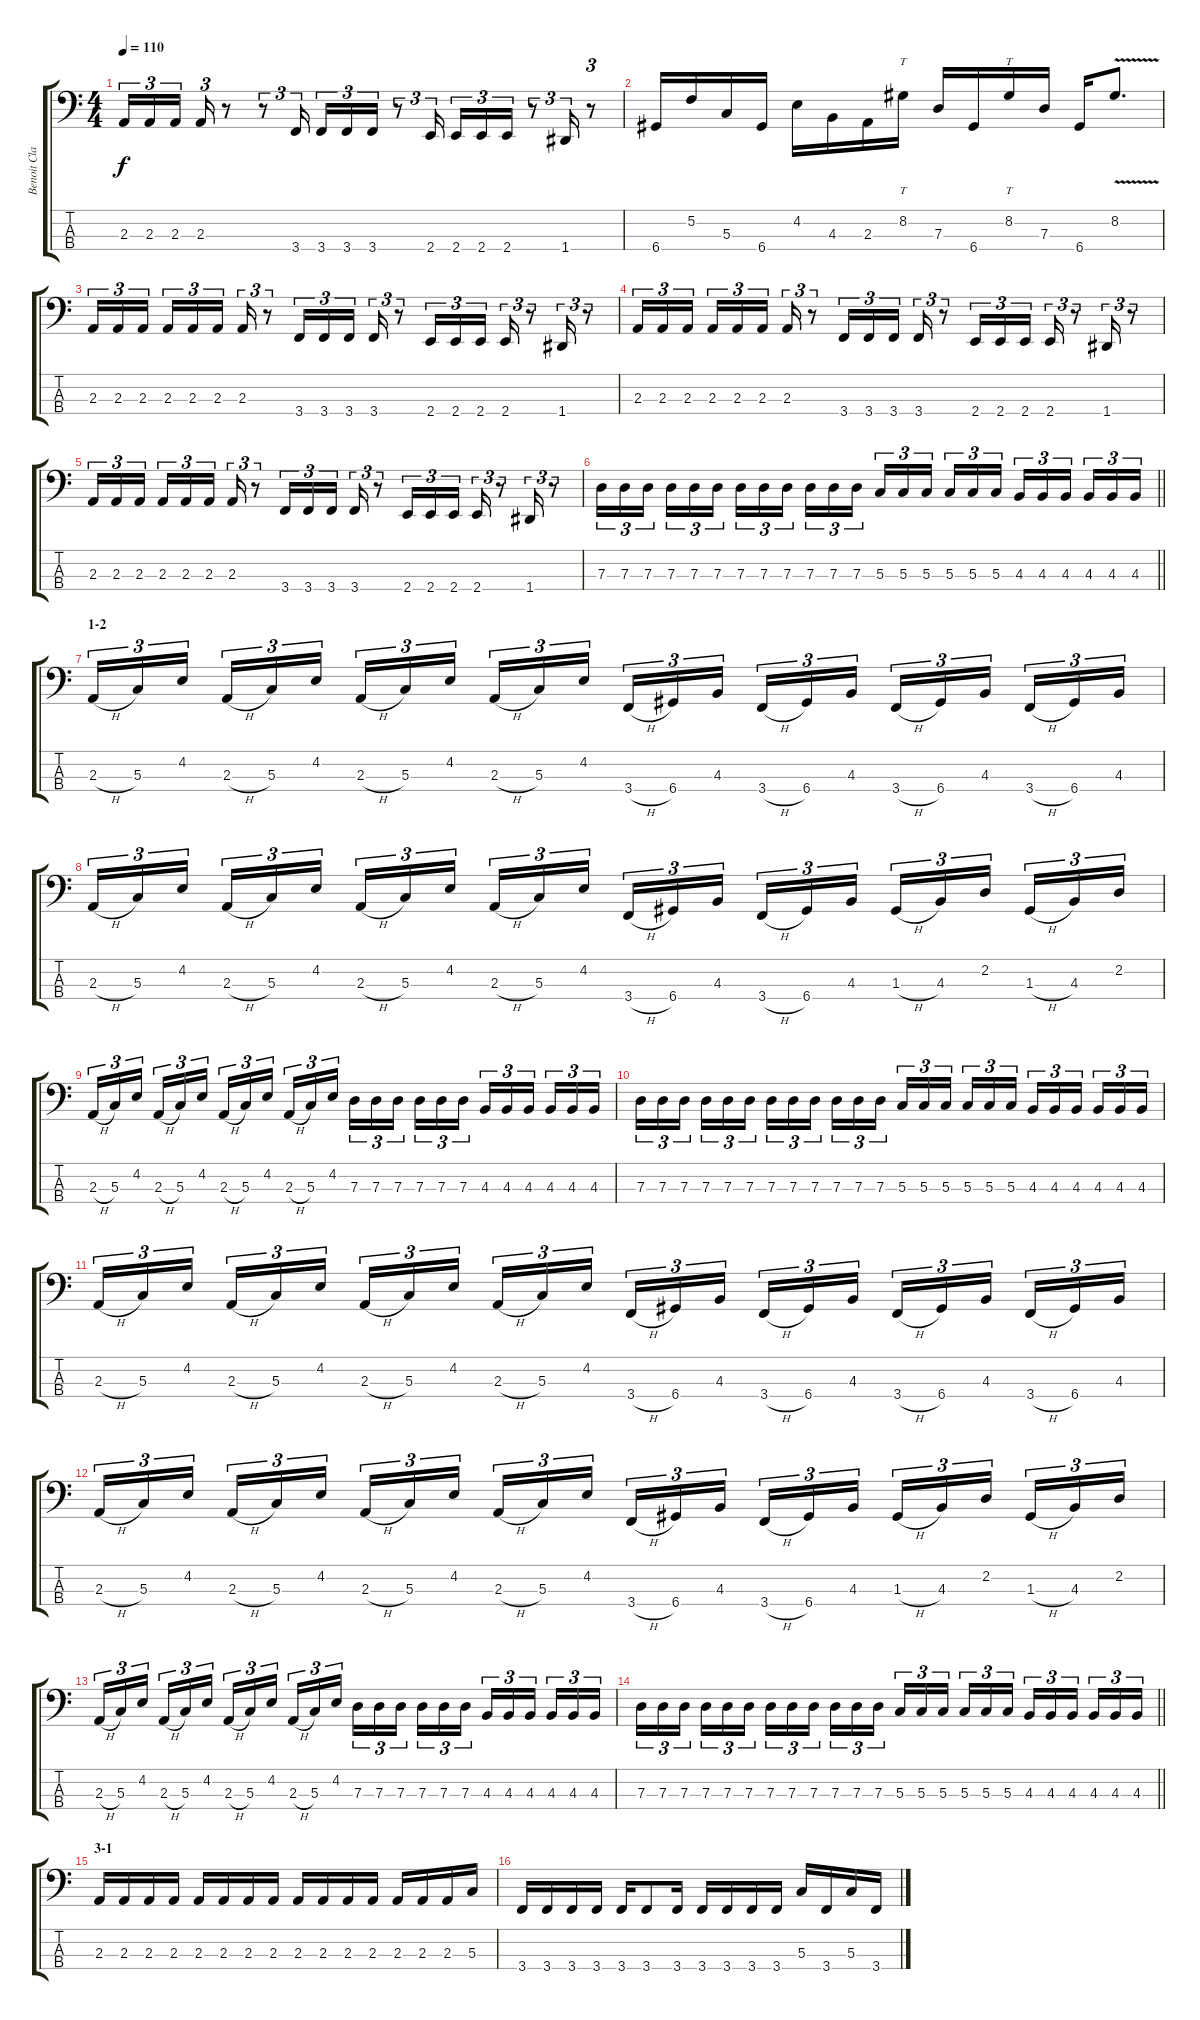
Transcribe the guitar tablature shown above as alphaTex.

\track ("Benoit Claus" "Benoit Cla") {instrument electricbassfinger}
\staff {score tabs}
\tuning (F2 C2 G1 D1) {hide}
\ts (4 4)
\tempo 110
\clef f4
\ks c
2.3.16{tu (3 2) dy f} 2.3.16{tu (3 2)} 2.3.16{tu (3 2) beam splitsecondary} 2.3.16{tu (3 2)} r.8 r.8{tu (3 2)} 3.4.16{tu (3 2) beam splitsecondary} 3.4.16{tu (3 2)} 3.4.16{tu (3 2)} 3.4.16{tu (3 2)} r.8{tu (3 2)} 2.4.16{tu (3 2) beam splitsecondary} 2.4.16{tu (3 2)} 2.4.16{tu (3 2)} 2.4.16{tu (3 2)} r.8{tu (3 2)} 1.4.16{tu (3 2)} r.8{tu (3 2)} |
6.4.16 5.2.16 5.3.16 6.4.16 4.2.16 4.3.16 2.3.16 8.2.16{tt} 7.3.16 6.4.16 8.2.16{tt} 7.3.16 6.4.16 8.2{v}.8{d} |
2.3.16{tu (3 2)} 2.3.16{tu (3 2)} 2.3.16{tu (3 2) beam splitsecondary} 2.3.16{tu (3 2)} 2.3.16{tu (3 2)} 2.3.16{tu (3 2)} 2.3.16{tu (3 2)} r.8{tu (3 2)} 3.4.16{tu (3 2)} 3.4.16{tu (3 2)} 3.4.16{tu (3 2)} 3.4.16{tu (3 2)} r.8{tu (3 2)} 2.4.16{tu (3 2)} 2.4.16{tu (3 2)} 2.4.16{tu (3 2)} 2.4.16{tu (3 2)} r.8{tu (3 2)} 1.4.16{tu (3 2)} r.8{tu (3 2)} |
2.3.16{tu (3 2)} 2.3.16{tu (3 2)} 2.3.16{tu (3 2) beam splitsecondary} 2.3.16{tu (3 2)} 2.3.16{tu (3 2)} 2.3.16{tu (3 2)} 2.3.16{tu (3 2)} r.8{tu (3 2)} 3.4.16{tu (3 2)} 3.4.16{tu (3 2)} 3.4.16{tu (3 2)} 3.4.16{tu (3 2)} r.8{tu (3 2)} 2.4.16{tu (3 2)} 2.4.16{tu (3 2)} 2.4.16{tu (3 2)} 2.4.16{tu (3 2)} r.8{tu (3 2)} 1.4.16{tu (3 2)} r.8{tu (3 2)} |
2.3.16{tu (3 2)} 2.3.16{tu (3 2)} 2.3.16{tu (3 2) beam splitsecondary} 2.3.16{tu (3 2)} 2.3.16{tu (3 2)} 2.3.16{tu (3 2)} 2.3.16{tu (3 2)} r.8{tu (3 2)} 3.4.16{tu (3 2)} 3.4.16{tu (3 2)} 3.4.16{tu (3 2)} 3.4.16{tu (3 2)} r.8{tu (3 2)} 2.4.16{tu (3 2)} 2.4.16{tu (3 2)} 2.4.16{tu (3 2)} 2.4.16{tu (3 2)} r.8{tu (3 2)} 1.4.16{tu (3 2)} r.8{tu (3 2)} |
\barLineRight lightlight
7.3.16{tu (3 2)} 7.3.16{tu (3 2)} 7.3.16{tu (3 2) beam splitsecondary} 7.3.16{tu (3 2)} 7.3.16{tu (3 2)} 7.3.16{tu (3 2)} 7.3.16{tu (3 2)} 7.3.16{tu (3 2)} 7.3.16{tu (3 2) beam splitsecondary} 7.3.16{tu (3 2)} 7.3.16{tu (3 2)} 7.3.16{tu (3 2)} 5.3.16{tu (3 2)} 5.3.16{tu (3 2)} 5.3.16{tu (3 2) beam splitsecondary} 5.3.16{tu (3 2)} 5.3.16{tu (3 2)} 5.3.16{tu (3 2)} 4.3.16{tu (3 2)} 4.3.16{tu (3 2)} 4.3.16{tu (3 2) beam splitsecondary} 4.3.16{tu (3 2)} 4.3.16{tu (3 2)} 4.3.16{tu (3 2)} |
\section ("" "1-2")
2.3{h}.16{tu (3 2)} 5.3.16{tu (3 2)} 4.2.16{tu (3 2) beam splitsecondary} 2.3{h}.16{tu (3 2)} 5.3.16{tu (3 2)} 4.2.16{tu (3 2)} 2.3{h}.16{tu (3 2)} 5.3.16{tu (3 2)} 4.2.16{tu (3 2) beam splitsecondary} 2.3{h}.16{tu (3 2)} 5.3.16{tu (3 2)} 4.2.16{tu (3 2)} 3.4{h}.16{tu (3 2)} 6.4.16{tu (3 2)} 4.3.16{tu (3 2) beam splitsecondary} 3.4{h}.16{tu (3 2)} 6.4.16{tu (3 2)} 4.3.16{tu (3 2)} 3.4{h}.16{tu (3 2)} 6.4.16{tu (3 2)} 4.3.16{tu (3 2) beam splitsecondary} 3.4{h}.16{tu (3 2)} 6.4.16{tu (3 2)} 4.3.16{tu (3 2)} |
2.3{h}.16{tu (3 2)} 5.3.16{tu (3 2)} 4.2.16{tu (3 2) beam splitsecondary} 2.3{h}.16{tu (3 2)} 5.3.16{tu (3 2)} 4.2.16{tu (3 2)} 2.3{h}.16{tu (3 2)} 5.3.16{tu (3 2)} 4.2.16{tu (3 2) beam splitsecondary} 2.3{h}.16{tu (3 2)} 5.3.16{tu (3 2)} 4.2.16{tu (3 2)} 3.4{h}.16{tu (3 2)} 6.4.16{tu (3 2)} 4.3.16{tu (3 2) beam splitsecondary} 3.4{h}.16{tu (3 2)} 6.4.16{tu (3 2)} 4.3.16{tu (3 2)} 1.3{h}.16{tu (3 2)} 4.3.16{tu (3 2)} 2.2.16{tu (3 2) beam splitsecondary} 1.3{h}.16{tu (3 2)} 4.3.16{tu (3 2)} 2.2.16{tu (3 2)} |
2.3{h}.16{tu (3 2)} 5.3.16{tu (3 2)} 4.2.16{tu (3 2) beam splitsecondary} 2.3{h}.16{tu (3 2)} 5.3.16{tu (3 2)} 4.2.16{tu (3 2)} 2.3{h}.16{tu (3 2)} 5.3.16{tu (3 2)} 4.2.16{tu (3 2) beam splitsecondary} 2.3{h}.16{tu (3 2)} 5.3.16{tu (3 2)} 4.2.16{tu (3 2)} 7.3.16{tu (3 2)} 7.3.16{tu (3 2)} 7.3.16{tu (3 2) beam splitsecondary} 7.3.16{tu (3 2)} 7.3.16{tu (3 2)} 7.3.16{tu (3 2)} 4.3.16{tu (3 2)} 4.3.16{tu (3 2)} 4.3.16{tu (3 2) beam splitsecondary} 4.3.16{tu (3 2)} 4.3.16{tu (3 2)} 4.3.16{tu (3 2)} |
7.3.16{tu (3 2)} 7.3.16{tu (3 2)} 7.3.16{tu (3 2) beam splitsecondary} 7.3.16{tu (3 2)} 7.3.16{tu (3 2)} 7.3.16{tu (3 2)} 7.3.16{tu (3 2)} 7.3.16{tu (3 2)} 7.3.16{tu (3 2) beam splitsecondary} 7.3.16{tu (3 2)} 7.3.16{tu (3 2)} 7.3.16{tu (3 2)} 5.3.16{tu (3 2)} 5.3.16{tu (3 2)} 5.3.16{tu (3 2) beam splitsecondary} 5.3.16{tu (3 2)} 5.3.16{tu (3 2)} 5.3.16{tu (3 2)} 4.3.16{tu (3 2)} 4.3.16{tu (3 2)} 4.3.16{tu (3 2) beam splitsecondary} 4.3.16{tu (3 2)} 4.3.16{tu (3 2)} 4.3.16{tu (3 2)} |
2.3{h}.16{tu (3 2)} 5.3.16{tu (3 2)} 4.2.16{tu (3 2) beam splitsecondary} 2.3{h}.16{tu (3 2)} 5.3.16{tu (3 2)} 4.2.16{tu (3 2)} 2.3{h}.16{tu (3 2)} 5.3.16{tu (3 2)} 4.2.16{tu (3 2) beam splitsecondary} 2.3{h}.16{tu (3 2)} 5.3.16{tu (3 2)} 4.2.16{tu (3 2)} 3.4{h}.16{tu (3 2)} 6.4.16{tu (3 2)} 4.3.16{tu (3 2) beam splitsecondary} 3.4{h}.16{tu (3 2)} 6.4.16{tu (3 2)} 4.3.16{tu (3 2)} 3.4{h}.16{tu (3 2)} 6.4.16{tu (3 2)} 4.3.16{tu (3 2) beam splitsecondary} 3.4{h}.16{tu (3 2)} 6.4.16{tu (3 2)} 4.3.16{tu (3 2)} |
2.3{h}.16{tu (3 2)} 5.3.16{tu (3 2)} 4.2.16{tu (3 2) beam splitsecondary} 2.3{h}.16{tu (3 2)} 5.3.16{tu (3 2)} 4.2.16{tu (3 2)} 2.3{h}.16{tu (3 2)} 5.3.16{tu (3 2)} 4.2.16{tu (3 2) beam splitsecondary} 2.3{h}.16{tu (3 2)} 5.3.16{tu (3 2)} 4.2.16{tu (3 2)} 3.4{h}.16{tu (3 2)} 6.4.16{tu (3 2)} 4.3.16{tu (3 2) beam splitsecondary} 3.4{h}.16{tu (3 2)} 6.4.16{tu (3 2)} 4.3.16{tu (3 2)} 1.3{h}.16{tu (3 2)} 4.3.16{tu (3 2)} 2.2.16{tu (3 2) beam splitsecondary} 1.3{h}.16{tu (3 2)} 4.3.16{tu (3 2)} 2.2.16{tu (3 2)} |
2.3{h}.16{tu (3 2)} 5.3.16{tu (3 2)} 4.2.16{tu (3 2) beam splitsecondary} 2.3{h}.16{tu (3 2)} 5.3.16{tu (3 2)} 4.2.16{tu (3 2)} 2.3{h}.16{tu (3 2)} 5.3.16{tu (3 2)} 4.2.16{tu (3 2) beam splitsecondary} 2.3{h}.16{tu (3 2)} 5.3.16{tu (3 2)} 4.2.16{tu (3 2)} 7.3.16{tu (3 2)} 7.3.16{tu (3 2)} 7.3.16{tu (3 2) beam splitsecondary} 7.3.16{tu (3 2)} 7.3.16{tu (3 2)} 7.3.16{tu (3 2)} 4.3.16{tu (3 2)} 4.3.16{tu (3 2)} 4.3.16{tu (3 2) beam splitsecondary} 4.3.16{tu (3 2)} 4.3.16{tu (3 2)} 4.3.16{tu (3 2)} |
\barLineRight lightlight
7.3.16{tu (3 2)} 7.3.16{tu (3 2)} 7.3.16{tu (3 2) beam splitsecondary} 7.3.16{tu (3 2)} 7.3.16{tu (3 2)} 7.3.16{tu (3 2)} 7.3.16{tu (3 2)} 7.3.16{tu (3 2)} 7.3.16{tu (3 2) beam splitsecondary} 7.3.16{tu (3 2)} 7.3.16{tu (3 2)} 7.3.16{tu (3 2)} 5.3.16{tu (3 2)} 5.3.16{tu (3 2)} 5.3.16{tu (3 2) beam splitsecondary} 5.3.16{tu (3 2)} 5.3.16{tu (3 2)} 5.3.16{tu (3 2)} 4.3.16{tu (3 2)} 4.3.16{tu (3 2)} 4.3.16{tu (3 2) beam splitsecondary} 4.3.16{tu (3 2)} 4.3.16{tu (3 2)} 4.3.16{tu (3 2)} |
\section ("" "3-1")
2.3.16 2.3.16 2.3.16 2.3.16 2.3.16 2.3.16 2.3.16 2.3.16 2.3.16 2.3.16 2.3.16 2.3.16 2.3.16 2.3.16 2.3.16 5.3.16 |
3.4.16 3.4.16 3.4.16 3.4.16 3.4.16 3.4.8 3.4.16 3.4.16 3.4.16 3.4.16 3.4.16 5.3.16 3.4.16 5.3.16 3.4.16
